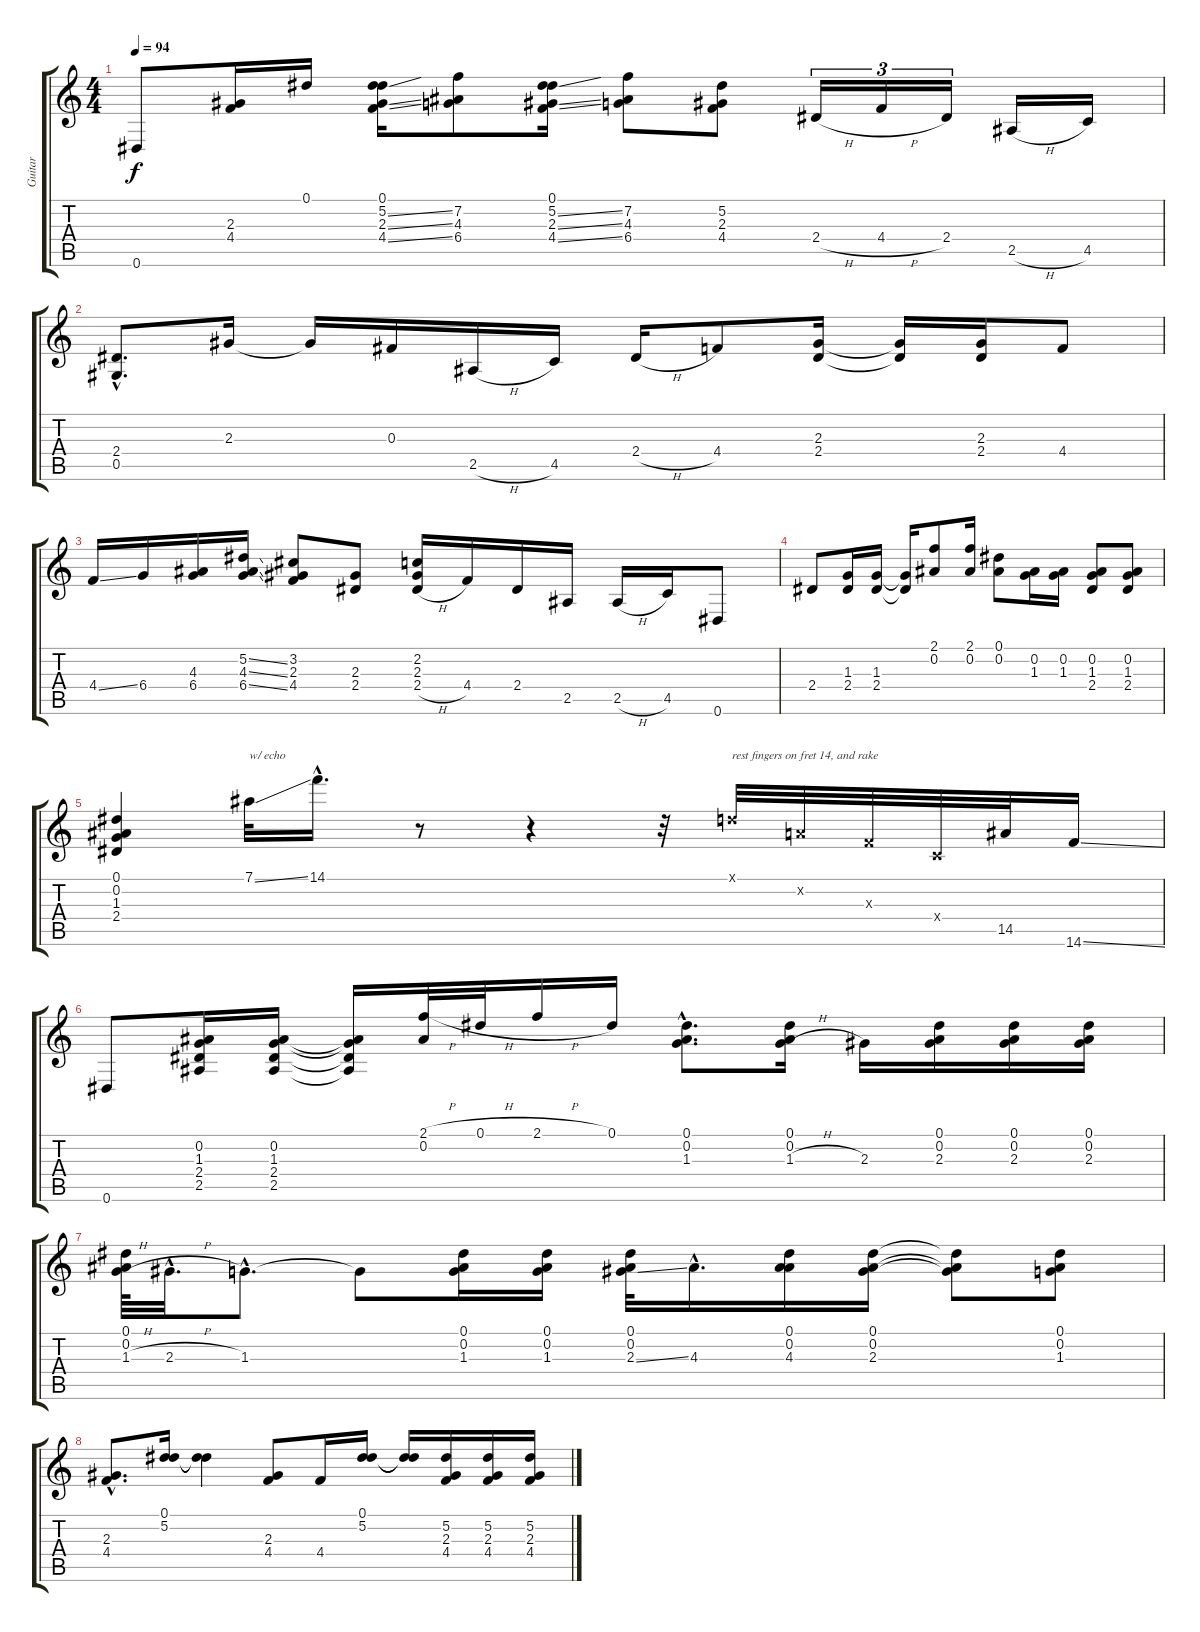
\track ("Guitar" "Guitar") {instrument electricguitarclean}
\staff {score tabs}
\tuning (Eb4 Bb3 Gb3 Db3 Ab2 Eb2) {hide}
\ts (4 4)
\tempo 94
\clef g2
\ks c
0.6.8{dy f} (2.3 4.4).16 0.1.16 (0.1 5.2{ss} 2.3{ss} 4.4{ss}).16 (7.2 4.3 6.4).8 (0.1 5.2{ss} 2.3{ss} 4.4{ss}).16 (7.2 4.3 6.4).8 (5.2 2.3 4.4).8 2.4{h}.16{tu (3 2)} 4.4{h}.16{tu (3 2)} 2.4.16{tu (3 2)} 2.5{h}.16 4.5.16 |
(2.4{hac} 0.5{hac}).8{d} 2.3.16 2.3{t}.16 0.3.16 2.5{h}.16 4.5.16 2.4{h}.16 4.4.8 (2.3 2.4).16 (2.3{t} 2.4{t}).16 (2.3 2.4).16 4.4.8 |
4.4{ss}.16 6.4.16 (4.3 6.4).16 (5.2{ss} 4.3{ss} 6.4{ss}).16 (3.2 2.3 4.4).8 (2.3 2.4).8 (2.2 2.3 2.4{h}).16 4.4.16 2.4.16 2.5.16 2.5{h}.16 4.5.16 0.6.8 |
2.4.8 (1.3 2.4).16 (1.3 2.4).16 (1.3{t} 2.4{t}).16 (2.1 0.2).8 (2.1 0.2).16 (0.1 0.2).8 (0.2 1.3).16 (0.2 1.3).16 (0.2 1.3 2.4).8 (0.2 1.3 2.4).8 |
(0.1 0.2 1.3 2.4).4 7.1{ss}.32{txt "w/ echo"} 14.1{hac}.16{d} r.8 r.4 r.32 -1.1{x}.32{txt "rest fingers on fret 14, and rake"} -1.2{x}.32 -1.3{x}.32 -1.4{x}.32 14.5.32 14.6{ss}.16 |
0.6.8 (0.2 1.3 2.4 2.5).16 (0.2 1.3 2.4 2.5).16 (0.2{t} 1.3{t} 2.4{t} 2.5{t}).16 (2.1{h} 0.2).32 0.1{h}.32 2.1{h}.16 0.1.16 (0.1{hac} 0.2{hac} 1.3{hac}).8{d} (0.1 0.2 1.3{h}).16 2.3.16 (0.1 0.2 2.3).16 (0.1 0.2 2.3).16 (0.1 0.2 2.3).16 |
(0.1 0.2 1.3{h}).64 2.3{h hac}.32{d} 1.3{hac}.8{d} 1.3{t}.8 (0.1 0.2 1.3).16 (0.1 0.2 1.3).16 (0.1 0.2 2.3{ss}).32 4.3{hac}.16{d} (0.1 0.2 4.3).16 (0.1 0.2 2.3).16 (0.1{t} 0.2{t} 2.3{t}).8 (0.1 0.2 1.3).8 |
(2.3{hac} 4.4{hac}).8{d} (0.1 5.2).16 (0.1{t} 5.2{t}).4 (2.3 4.4).8 4.4.16 (0.1 5.2).16 (0.1{t} 5.2{t}).16 (5.2 2.3 4.4).16 (5.2 2.3 4.4).16 (5.2 2.3 4.4).16
